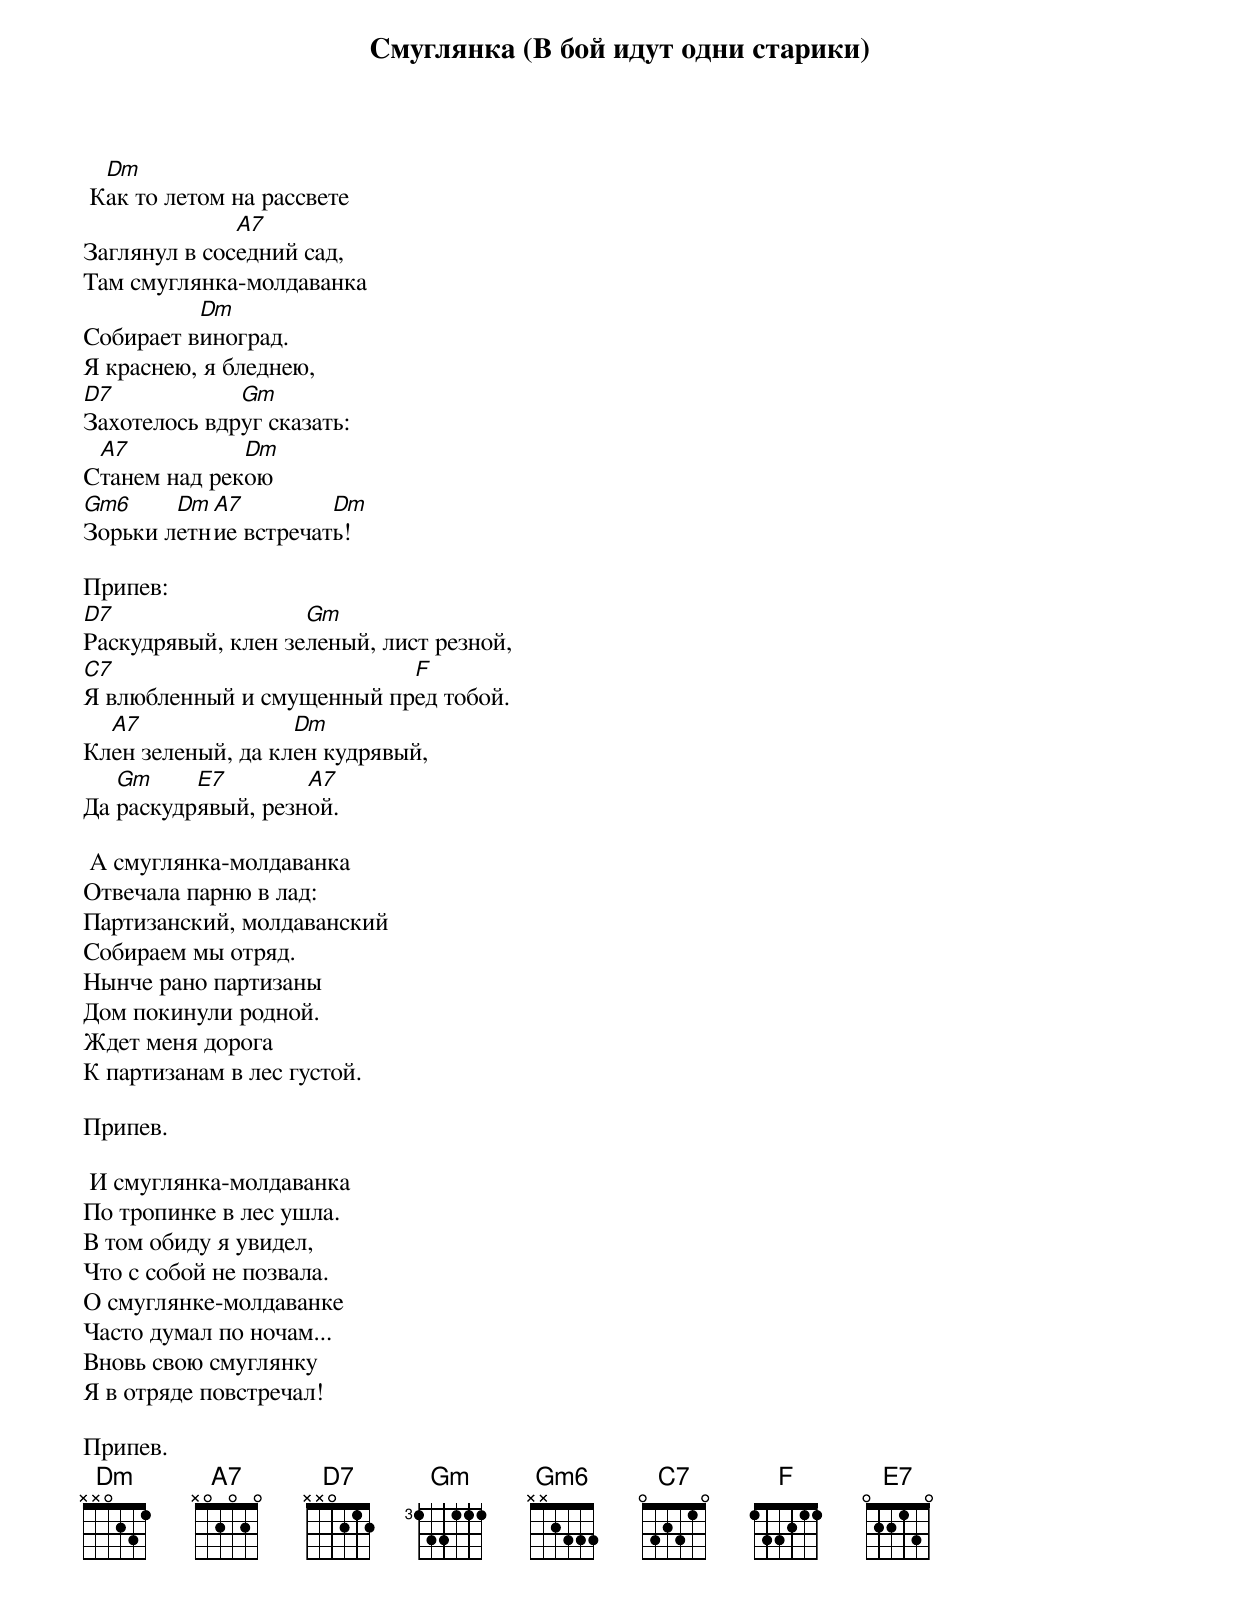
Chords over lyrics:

                    Смуглянка (В бой идут одни старики)

  Dm
 Как то летом на рассвете
              A7
Заглянул в соседний сад,
Там смуглянка-молдаванка
          Dm
Собирает виноград.
Я краснею, я бледнею,
D7            Gm
Захотелось вдруг сказать:
 A7           Dm
Станем над рекою
Gm6     Dm A7         Dm
Зорьки летние встречать!

Припев:
D7                  Gm
Раскудрявый, клен зеленый, лист резной,
C7                         F
Я влюбленный и смущенный пред тобой.
  A7               Dm
Клен зеленый, да клен кудрявый,
   Gm     E7        A7
Да раскудрявый, резной.

 А смуглянка-молдаванка
Отвечала парню в лад:
Партизанский, молдаванский
Собираем мы отряд.
Нынче рано партизаны
Дом покинули родной.
Ждет меня дорога
К партизанам в лес густой.

Припев.

 И смуглянка-молдаванка
По тропинке в лес ушла.
В том обиду я увидел,
Что с собой не позвала.
О смуглянке-молдаванке
Часто думал по ночам...
Вновь свою смуглянку
Я в отряде повстречал!

Припев.
